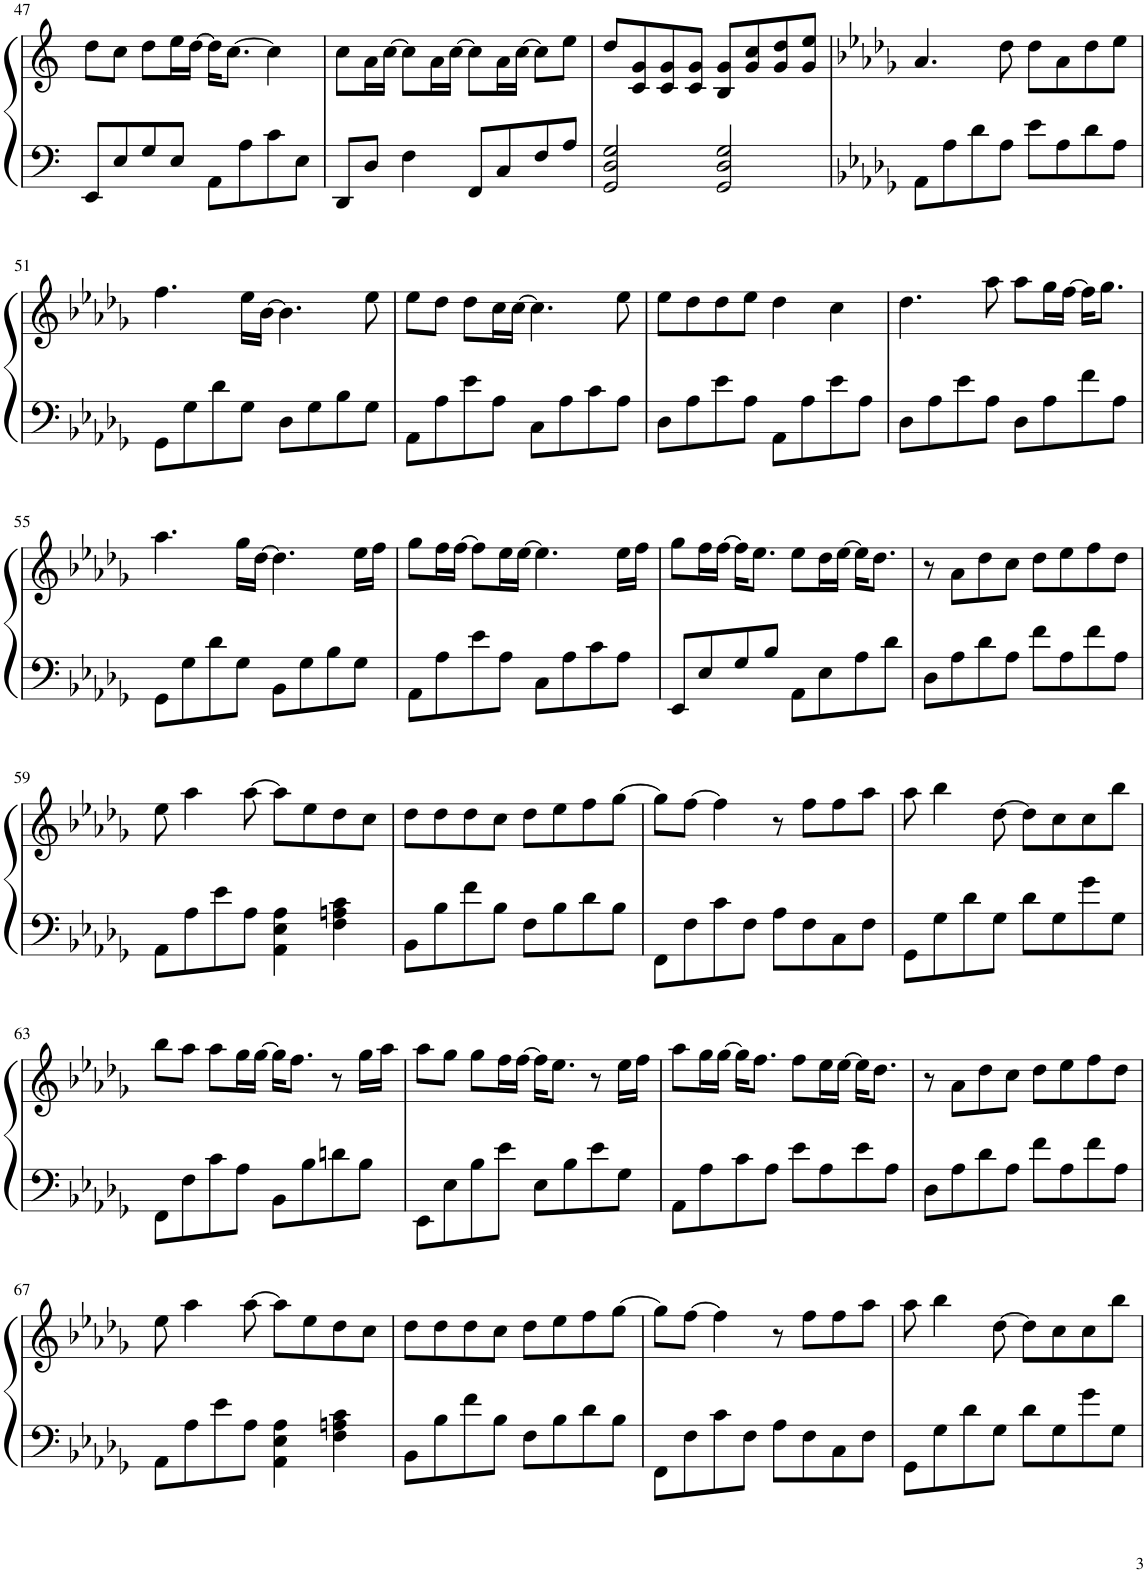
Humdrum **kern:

**kern	**kern
*part1	*part1
*staff2	*staff1
*I"Piano	*
*I'Pno.	*
!!LO:PB:g=z
*clefF4	*clefG2
*k[]	*k[]
*M4/4	*M4/4
=47	=47
8EE/L	8dd\L
8E/	8cc\J
8G/	8dd\L
8E/J	16ee\L
.	[16dd\JJ
8AA\L	16dd\KL]
.	[8.cc\J
8A\	.
8c\	4cc\]
8E\J	.
=48	=48
8DD/L	8cc\L
8D/J	16a\L
.	[16cc\JJ
4F\	8cc\L]
.	16a\L
.	[16cc\JJ
8FF/L	8cc\L]
8C/	16a\L
.	[16cc\JJ
8F/	8cc\L]
8A/J	8ee\J
=49	=49
2GG/ 2D/ 2G/	8dd/L
.	8c/ 8g/
.	8c/ 8g/
.	8c/ 8g/J
2GG/ 2D/ 2G/	8B/ 8g/L
.	8g/ 8cc/
.	8g/ 8dd/
.	8g/ 8ee/J
=50	=50
*k[b-e-a-d-g-]	*k[b-e-a-d-g-]
8AA-\L	4.a-/
8A-\	.
8d-\	.
8A-\J	8dd-\
8e-\L	8dd-\L
8A-\	8a-\
8d-\	8dd-\
8A-\J	8ee-\J
!!LO:LB:g=z
=51	=51
8GG-\L	4.ff\
8G-\	.
8d-\	.
8G-\J	16ee-\LL
.	[16b-\JJ
8D-\L	4.b-\]
8G-\	.
8B-\	.
8G-\J	8ee-\
=52	=52
8AA-\L	8ee-\L
8A-\	8dd-\J
8e-\	8dd-\L
8A-\J	16cc\L
.	[16cc\JJ
8C\L	4.cc\]
8A-\	.
8c\	.
8A-\J	8ee-\
=53	=53
8D-\L	8ee-\L
8A-\	8dd-\
8e-\	8dd-\
8A-\J	8ee-\J
8AA-\L	4dd-\
8A-\	.
8e-\	4cc\
8A-\J	.
=54	=54
8D-\L	4.dd-\
8A-\	.
8e-\	.
8A-\J	8aa-\
8D-\L	8aa-\L
8A-\	16gg-\L
.	[16ff\JJ
8f\	16ff\KL]
.	8.gg-\J
8A-\J	.
!!LO:LB:g=z
=55	=55
8GG-\L	4.aa-\
8G-\	.
8d-\	.
8G-\J	16gg-\LL
.	[16dd-\JJ
8BB-\L	4.dd-\]
8G-\	.
8B-\	.
8G-\J	16ee-\LL
.	16ff\JJ
=56	=56
8AA-\L	8gg-\L
8A-\	16ff\L
.	[16ff\JJ
8e-\	8ff\L]
8A-\J	16ee-\L
.	[16ee-\JJ
8C\L	4.ee-\]
8A-\	.
8c\	.
8A-\J	16ee-\LL
.	16ff\JJ
=57	=57
8EE-/L	8gg-\L
8E-/	16ff\L
.	[16ff\JJ
8G-/	16ff\KL]
.	8.ee-\J
8B-/J	.
8AA-\L	8ee-\L
8E-\	16dd-\L
.	[16ee-\JJ
8A-\	16ee-\KL]
.	8.dd-\J
8d-\J	.
=58	=58
8D-\L	8r
8A-\	8a-\L
8d-\	8dd-\
8A-\J	8cc\J
8f\L	8dd-\L
8A-\	8ee-\
8f\	8ff\
8A-\J	8dd-\J
!!LO:LB:g=z
=59	=59
8AA-\L	8ee-\
8A-\	4aa-\
8e-\	.
8A-\J	[8aa-\
4AA-\ 4E-\ 4A-\	8aa-\L]
.	8ee-\
4F\ 4An\ 4c\	8dd-\
.	8cc\J
=60	=60
8BB-\L	8dd-\L
8B-\	8dd-\
8f\	8dd-\
8B-\J	8cc\J
8F\L	8dd-\L
8B-\	8ee-\
8d-\	8ff\
8B-\J	[8gg-\J
=61	=61
8FF\L	8gg-\L]
8F\	[8ff\J
8c\	4ff\]
8F\J	.
8A-\L	8r
8F\	8ff\L
8C\	8ff\
8F\J	8aa-\J
=62	=62
8GG-\L	8aa-\
8G-\	4bb-\
8d-\	.
8G-\J	[8dd-\
8d-\L	8dd-\L]
8G-\	8cc\
8g-\	8cc\
8G-\J	8bb-\J
!!LO:LB:g=z
=63	=63
8FF\L	8bb-\L
8F\	8aa-\J
8c\	8aa-\L
8A-\J	16gg-\L
.	[16gg-\JJ
8BB-\L	16gg-\KL]
.	8.ff\J
8B-\	.
8dn\	8r
8B-\J	16gg-\LL
.	16aa-\JJ
=64	=64
8EE-\L	8aa-\L
8E-\	8gg-\J
8B-\	8gg-\L
8e-\J	16ff\L
.	[16ff\JJ
8E-\L	16ff\KL]
.	8.ee-\J
8B-\	.
8e-\	8r
8G-\J	16ee-\LL
.	16ff\JJ
=65	=65
8AA-\L	8aa-\L
8A-\	16gg-\L
.	[16gg-\JJ
8c\	16gg-\KL]
.	8.ff\J
8A-\J	.
8e-\L	8ff\L
8A-\	16ee-\L
.	[16ee-\JJ
8e-\	16ee-\KL]
.	8.dd-\J
8A-\J	.
=66	=66
8D-\L	8r
8A-\	8a-\L
8d-\	8dd-\
8A-\J	8cc\J
8f\L	8dd-\L
8A-\	8ee-\
8f\	8ff\
8A-\J	8dd-\J
!!LO:LB:g=z
=67	=67
8AA-\L	8ee-\
8A-\	4aa-\
8e-\	.
8A-\J	[8aa-\
4AA-\ 4E-\ 4A-\	8aa-\L]
.	8ee-\
4F\ 4An\ 4c\	8dd-\
.	8cc\J
=68	=68
8BB-\L	8dd-\L
8B-\	8dd-\
8f\	8dd-\
8B-\J	8cc\J
8F\L	8dd-\L
8B-\	8ee-\
8d-\	8ff\
8B-\J	[8gg-\J
=69	=69
8FF\L	8gg-\L]
8F\	[8ff\J
8c\	4ff\]
8F\J	.
8A-\L	8r
8F\	8ff\L
8C\	8ff\
8F\J	8aa-\J
=70	=70
8GG-\L	8aa-\
8G-\	4bb-\
8d-\	.
8G-\J	[8dd-\
8d-\L	8dd-\L]
8G-\	8cc\
8g-\	8cc\
8G-\J	8bb-\J
=	=
*-	*-
